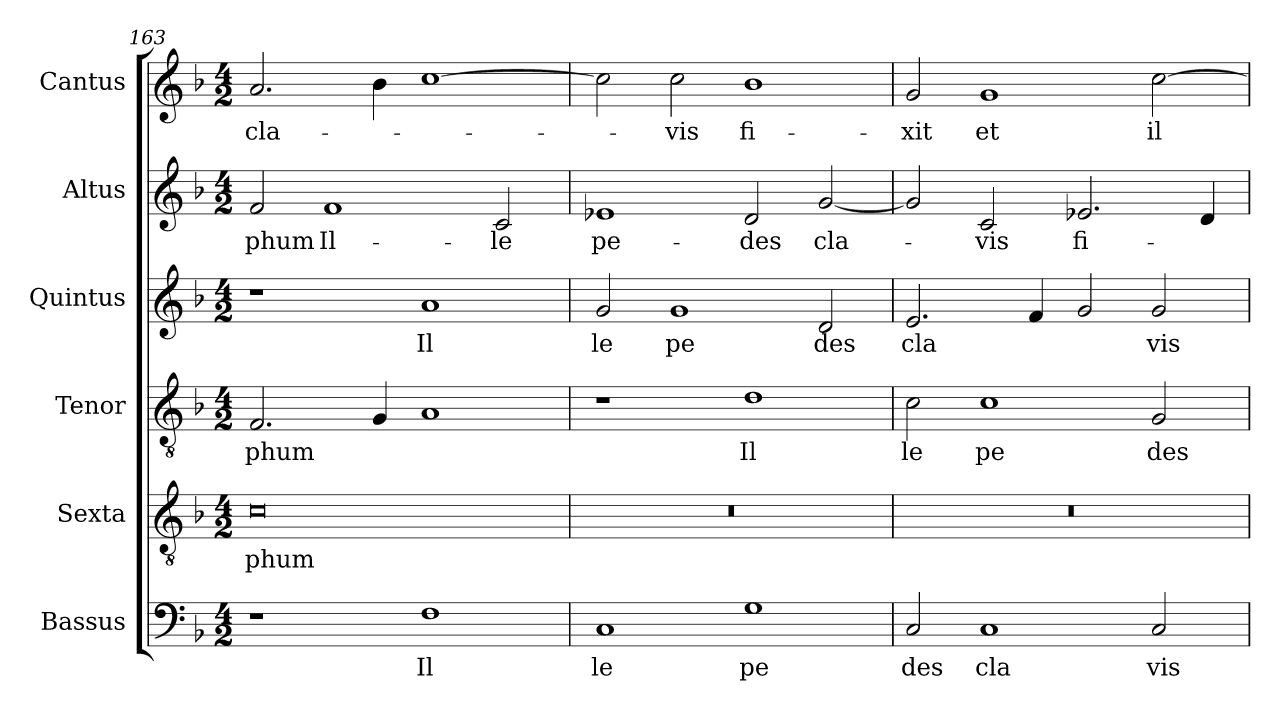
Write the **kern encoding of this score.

**kern	**text	**kern	**text	**kern	**text	**kern	**text	**kern	**text	**kern	**text
*part6	*part6	*part5	*part5	*part4	*part4	*part3	*part3	*part2	*part2	*part1	*part1
*staff6	*staff6	*staff5	*staff5	*staff4	*staff4	*staff3	*staff3	*staff2	*staff2	*staff1	*staff1
*I"Bassus	*	*I"Sexta	*	*I"Tenor	*	*I"Quintus	*	*I"Altus	*	*I"Cantus	*
*I'Bassus	*	*I'Sexta	*	*I'Tenor	*	*I'Quintus	*	*I'Altus	*	*I'Cantus	*
!!LO:PB:g=z
*clefF4	*	*clefGv2	*	*clefGv2	*	*clefG2	*	*clefG2	*	*clefG2	*
*k[b-]	*	*k[b-]	*	*k[b-]	*	*k[b-]	*	*k[b-]	*	*k[b-]	*
*F:	*	*F:	*	*F:	*	*F:	*	*F:	*	*F:	*
*M4/2	*	*M4/2	*	*M4/2	*	*M4/2	*	*M4/2	*	*M4/2	*
=163	=163	=163	=163	=163	=163	=163	=163	=163	=163	=163	=163
!	!	!	!LO:LY:b:cj	!	!LO:LY:b	!	!	!	!LO:LY:b:cj	!	!LO:LY:b
1r	.	0c	-phum	2.F/	-phum	1r	.	2f/	-phum	2.a/	cla-
!	!	!	!	!	!	!	!	!	!LO:LY:b:cj	!	!
.	.	.	.	.	.	.	.	1f	Il-	.	.
.	.	.	.	4G/	.	.	.	.	.	4b-\	.
!	!LO:LY:b:cj	!	!	!	!	!	!LO:LY:b:cj	!	!	!	!
1F	Il	.	.	1A	.	1a	Il	.	.	[>1cc	.
!	!	!	!	!	!	!	!	!	!LO:LY:b:cj	!	!
.	.	.	.	.	.	.	.	2c/	-le	.	.
=164	=164	=164	=164	=164	=164	=164	=164	=164	=164	=164	=164
!	!LO:LY:b:cj	!	!	!	!	!	!LO:LY:b:cj	!	!LO:LY:b:cj	!	!
1C	le	0r	.	1r	.	2g/	le	1e-X	pe-	2cc\]	.
!	!	!	!	!	!	!	!LO:LY:b:cj	!	!	!	!LO:LY:b:cj
.	.	.	.	.	.	1g	pe	.	.	2cc\	-vis
!	!LO:LY:b:cj	!	!	!	!LO:LY:b:cj	!	!	!	!LO:LY:b:cj	!	!LO:LY:b:cj
1G	pe	.	.	1d	Il	.	.	2d/	-des	1b-	fi-
!	!	!	!	!	!	!	!LO:LY:b:cj	!	!LO:LY:b	!	!
.	.	.	.	.	.	2d/	des	[<2g/	cla-	.	.
=165	=165	=165	=165	=165	=165	=165	=165	=165	=165	=165	=165
!	!LO:LY:b:cj	!	!	!	!LO:LY:b:cj	!	!LO:LY:b	!	!	!	!LO:LY:b:cj
2C/	des	0r	.	2c\	le	2.e/	cla	2g/]	.	2g/	-xit
!	!LO:LY:b:cj	!	!	!	!LO:LY:b:cj	!	!	!	!LO:LY:b:cj	!	!LO:LY:b:cj
1C	cla	.	.	1c	pe	.	.	2c/	-vis	1g	et
.	.	.	.	.	.	4f/	.	.	.	.	.
!	!	!	!	!	!	!	!	!	!LO:LY:b:cj	!	!
.	.	.	.	.	.	2g/	.	2.e-X/	fi-	.	.
!	!LO:LY:b:cj	!	!	!	!LO:LY:b:cj	!	!LO:LY:b:cj	!	!	!	!LO:LY:b:cj
2C/	vis	.	.	2G/	des	2g/	vis	.	.	[>2cc\	il-
.	.	.	.	.	.	.	.	4d/	.	.	.
=	=	=	=	=	=	=	=	=	=	=	=
*-	*-	*-	*-	*-	*-	*-	*-	*-	*-	*-	*-
